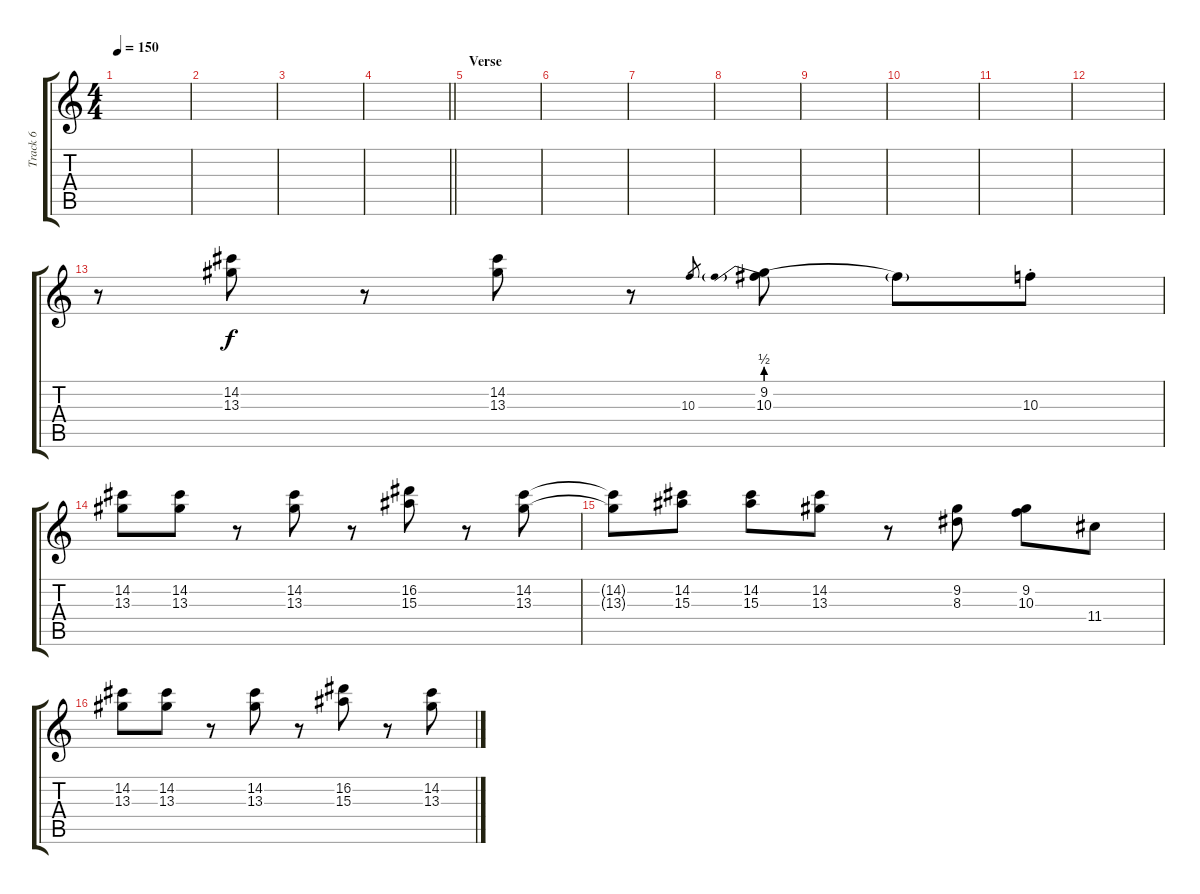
\track ("Track 6" "Track 6") {instrument distortionguitar}
\staff {score tabs}
\tuning (E4 B3 G3 D3 A2 E2) {hide}
\ts (4 4)
\tempo 150
\clef g2
\ks c
|
|
|
\barLineRight lightlight
|
\section ("" "Verse")
|
|
|
|
|
|
|
|
r.8 (14.2 13.3).8 r.8 (14.2 13.3).8 r.8 10.3.8{gr} (9.2 10.3{be (prebend 0 2 60 2)}).8 10.3{t}.8 10.3{st}.8 |
(14.2 13.3).8 (14.2 13.3).8 r.8 (14.2 13.3).8 r.8 (16.2 15.3).8 r.8 (14.2 13.3).8 |
(14.2{t} 13.3{t}).8 (14.2 15.3).8 (14.2 15.3).8 (14.2 13.3).8 r.8 (9.2 8.3).8 (9.2 10.3).8 11.4.8 |
(14.2 13.3).8 (14.2 13.3).8 r.8 (14.2 13.3).8 r.8 (16.2 15.3).8 r.8 (14.2 13.3).8
